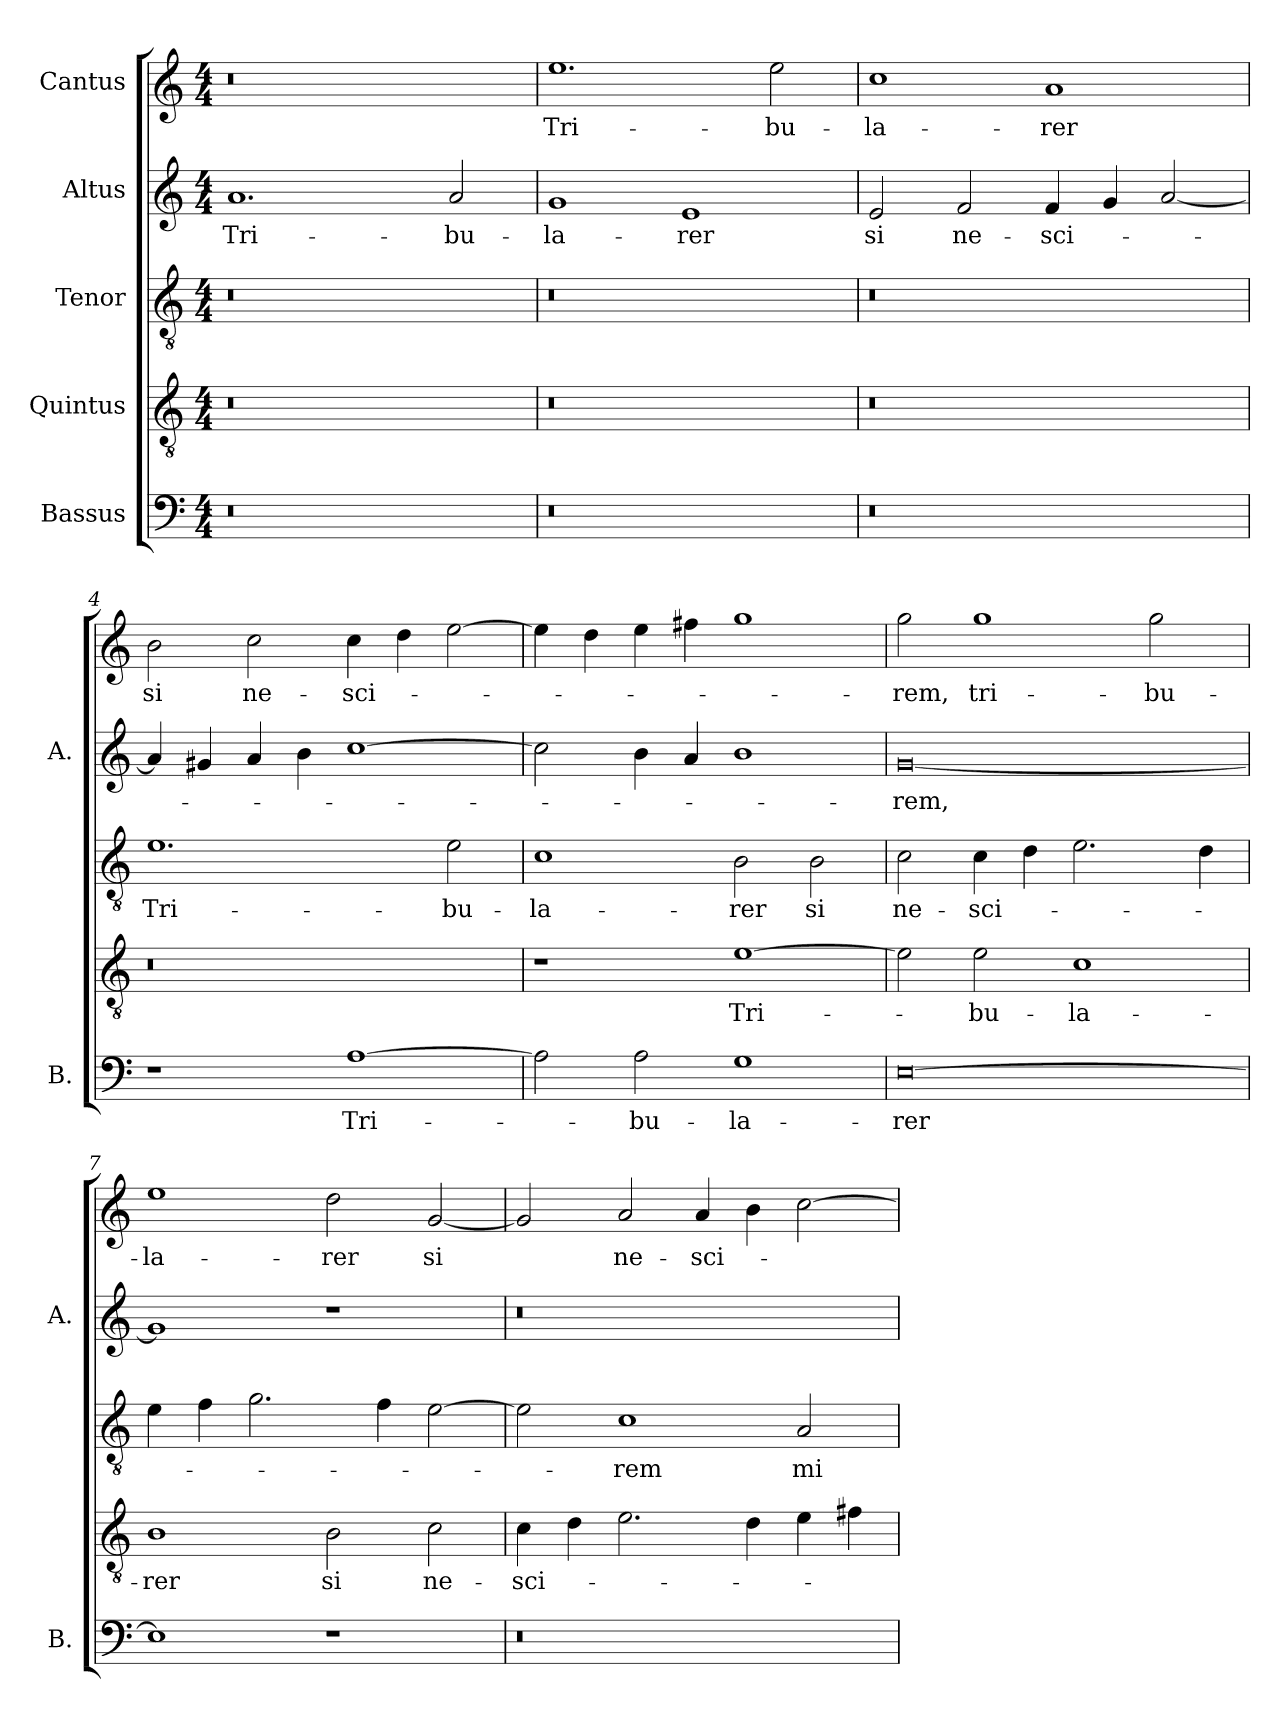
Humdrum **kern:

**kern	**text	**kern	**text	**kern	**text	**kern	**text	**kern	**text
*part5	*part5	*part4	*part4	*part3	*part3	*part2	*part2	*part1	*part1
*staff5	*staff5	*staff4	*staff4	*staff3	*staff3	*staff2	*staff2	*staff1	*staff1
*I"Bassus	*	*I"Quintus	*	*I"Tenor	*	*I"Altus	*	*I"Cantus	*
*I'B.	*	*	*	*	*	*I'A.	*	*	*
*clefF4	*	*clefGv2	*	*clefGv2	*	*clefG2	*	*clefG2	*
*k[]	*	*k[]	*	*k[]	*	*k[]	*	*k[]	*
*C:	*	*C:	*	*C:	*	*C:	*	*C:	*
*M4/4	*	*M4/4	*	*M4/4	*	*M4/4	*	*M4/4	*
=1	=1	=1	=1	=1	=1	=1	=1	=1	=1
!LO:N:vis=0	!	!LO:N:vis=0	!	!LO:N:vis=0	!	!	!	!LO:N:vis=0	!
1r	.	1r	.	1r	.	1.a/	Tri-	1r	.
1ryy	.	1ryy	.	1ryy	.	.	.	1ryy	.
.	.	.	.	.	.	2a/	-bu-	.	.
=2	=2	=2	=2	=2	=2	=2	=2	=2	=2
!LO:N:vis=0	!	!LO:N:vis=0	!	!LO:N:vis=0	!	!	!	!	!
1r	.	1r	.	1r	.	1g/	-la-	1.ee\	Tri-
1ryy	.	1ryy	.	1ryy	.	1e/	-rer	.	.
.	.	.	.	.	.	.	.	2ee\	-bu-
=3	=3	=3	=3	=3	=3	=3	=3	=3	=3
!LO:N:vis=0	!	!LO:N:vis=0	!	!LO:N:vis=0	!	!	!	!	!
1r	.	1r	.	1r	.	2e/	si	1cc\	-la-
.	.	.	.	.	.	2f/	ne-	.	.
1ryy	.	1ryy	.	1ryy	.	4f/	-sci-	1a/	-rer
.	.	.	.	.	.	4g/	.	.	.
.	.	.	.	.	.	[2a/	.	.	.
=4	=4	=4	=4	=4	=4	=4	=4	=4	=4
!	!	!LO:N:vis=0	!	!	!	!	!	!	!
1r	.	1r	.	1.e\	Tri-	4a/]	.	2b\	si
.	.	.	.	.	.	4g#X/	.	.	.
.	.	.	.	.	.	4a/	.	2cc\	ne-
.	.	.	.	.	.	4b\	.	.	.
[1A\	Tri-	1ryy	.	.	.	[1cc\	.	4cc\	-sci-
.	.	.	.	.	.	.	.	4dd\	.
.	.	.	.	2e\	-bu-	.	.	[2ee\	.
=5	=5	=5	=5	=5	=5	=5	=5	=5	=5
2A\]	.	1r	.	1c\	-la-	2cc\]	.	4ee\]	.
.	.	.	.	.	.	.	.	4dd\	.
2A\	-bu-	.	.	.	.	4b\	.	4ee\	.
.	.	.	.	.	.	4a/	.	4ff#X\	.
1G\	-la-	[1e\	Tri-	2B\	-rer	1b\	.	1gg\	.
.	.	.	.	2B\	si	.	.	.	.
=6	=6	=6	=6	=6	=6	=6	=6	=6	=6
[0E\	-rer	2e\]	.	2c\	ne-	[0g/	-rem,	2gg\	-rem,
.	.	2e\	-bu-	4c\	-sci-	.	.	1gg\	tri-
.	.	.	.	4d\	.	.	.	.	.
.	.	1c\	-la-	2.e\	.	.	.	.	.
.	.	.	.	.	.	.	.	2gg\	-bu-
.	.	.	.	4d\	.	.	.	.	.
=7	=7	=7	=7	=7	=7	=7	=7	=7	=7
1E\]	.	1B\	-rer	4e\	.	1g/]	.	1ee\	-la-
.	.	.	.	4f\	.	.	.	.	.
.	.	.	.	2.g\	.	.	.	.	.
1r	.	2B\	si	.	.	1r	.	2dd\	-rer
.	.	.	.	4f\	.	.	.	.	.
.	.	2c\	ne-	[2e\	.	.	.	[2g/	si
=8	=8	=8	=8	=8	=8	=8	=8	=8	=8
!LO:N:vis=0	!	!	!	!	!	!LO:N:vis=0	!	!	!
1r	.	4c\	-sci-	2e\]	.	1r	.	2g/]	.
.	.	4d\	.	.	.	.	.	.	.
.	.	2.e\	.	1c\	-rem	.	.	2a/	ne-
1ryy	.	.	.	.	.	1ryy	.	4a/	-sci-
.	.	4d\	.	.	.	.	.	4b\	.
.	.	4e\	.	2A/	mi-	.	.	[2cc\	.
.	.	4f#X\	.	.	.	.	.	.	.
=	=	=	=	=	=	=	=	=	=
*-	*-	*-	*-	*-	*-	*-	*-	*-	*-
